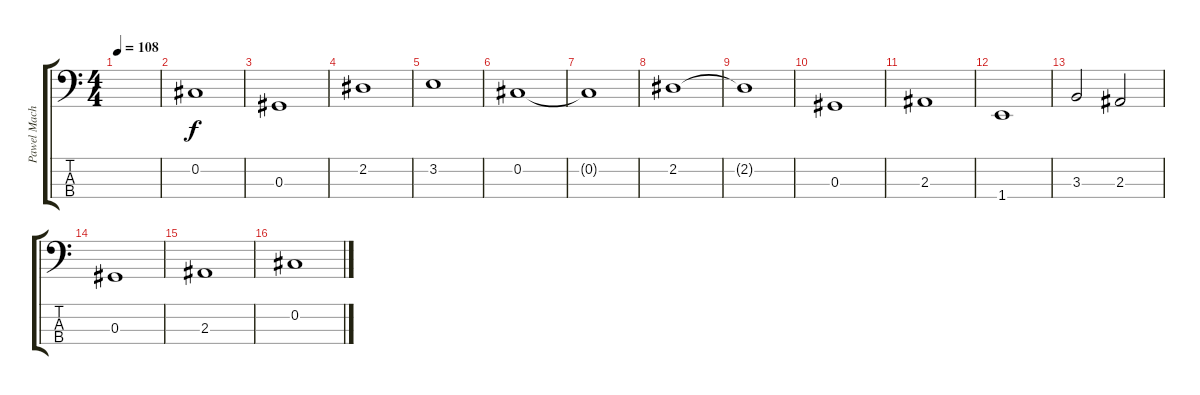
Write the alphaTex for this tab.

\track ("Pawel Machivoda" "Pawel Mach") {instrument electricbassfinger}
\staff {score tabs}
\tuning (Gb2 Db2 Ab1 Eb1) {hide}
\ts (4 4)
\tempo 108
\clef f4
\ks c
|
0.2.1 |
0.3.1 |
2.2.1 |
3.2.1 |
0.2.1 |
0.2{t}.1 |
2.2.1 |
2.2{t}.1 |
0.3.1 |
2.3.1 |
1.4.1 |
3.3.2 2.3.2 |
0.3.1 |
2.3.1 |
0.2.1
